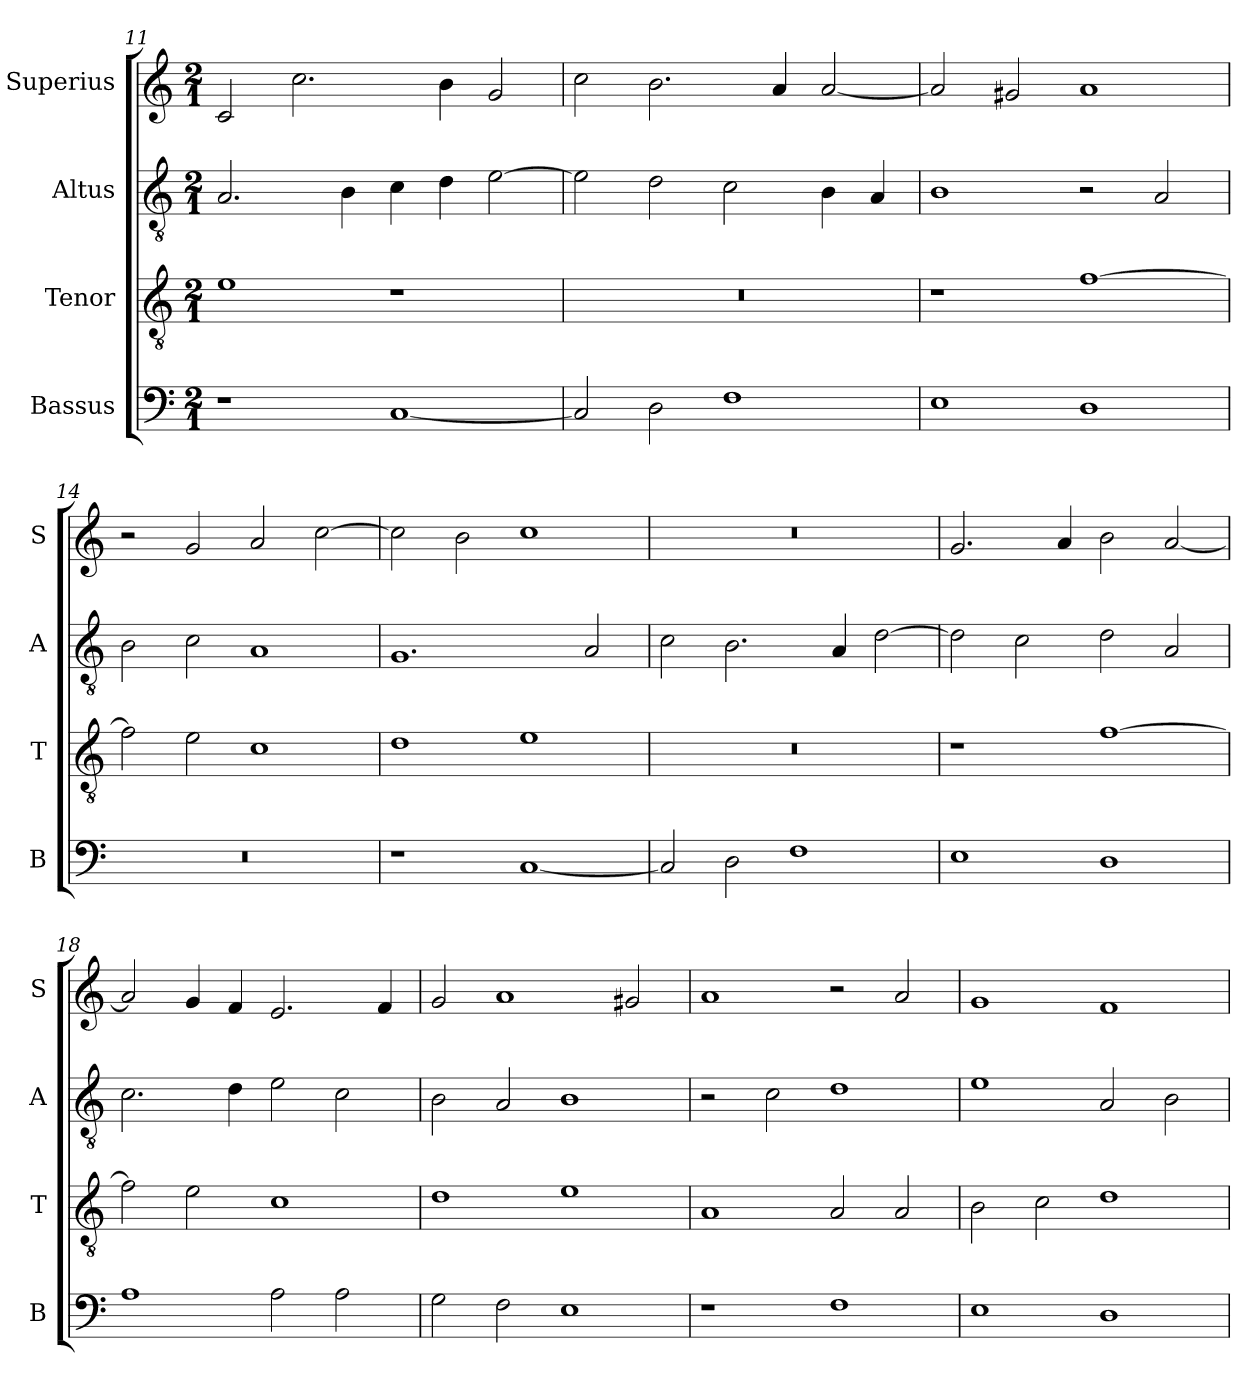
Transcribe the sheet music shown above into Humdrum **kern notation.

**kern	**kern	**kern	**kern
*part4	*part3	*part2	*part1
*staff4	*staff3	*staff2	*staff1
*I"Bassus	*I"Tenor	*I"Altus	*I"Superius
*I'B	*I'T	*I'A	*I'S
*clefF4	*clefGv2	*clefGv2	*clefG2
*k[]	*k[]	*k[]	*k[]
*C:	*C:	*C:	*C:
*M2/1	*M2/1	*M2/1	*M2/1
=11	=11	=11	=11
1r	1e	2.A	2c
.	.	.	2.cc
.	.	4B	.
[1C	1r	4c	.
.	.	4d	4b
.	.	[2e	2g
=12	=12	=12	=12
2C]	0r	2e]	2cc
2D	.	2d	2.b
1F	.	2c	.
.	.	.	4a
.	.	4B	[2a
.	.	4A	.
=13	=13	=13	=13
1E	1r	1B	2a]
.	.	.	2g#X
1D	[1f	2r	1a
.	.	2A	.
=14	=14	=14	=14
0r	2f]	2B	2r
.	2e	2c	2g
.	1c	1A	2a
.	.	.	[2cc
=15	=15	=15	=15
1r	1d	1.G	2cc]
.	.	.	2b
[1C	1e	.	1cc
.	.	2A	.
=16	=16	=16	=16
2C]	0r	2c	0r
2D	.	2.B	.
1F	.	.	.
.	.	4A	.
.	.	[2d	.
=17	=17	=17	=17
1E	1r	2d]	2.g
.	.	2c	.
.	.	.	4a
1D	[1f	2d	2b
.	.	2A	[2a
=18	=18	=18	=18
1A	2f]	2.c	2a]
.	2e	.	4g
.	.	4d	4f
2A	1c	2e	2.e
2A	.	2c	.
.	.	.	4f
=19	=19	=19	=19
2G	1d	2B	2g
2F	.	2A	1a
1E	1e	1B	.
.	.	.	2g#X
=20	=20	=20	=20
1r	1A	2r	1a
.	.	2c	.
1F	2A	1d	2r
.	2A	.	2a
=21	=21	=21	=21
1E	2B	1e	1g
.	2c	.	.
1D	1d	2A	1f
.	.	2B	.
=	=	=	=
*-	*-	*-	*-
